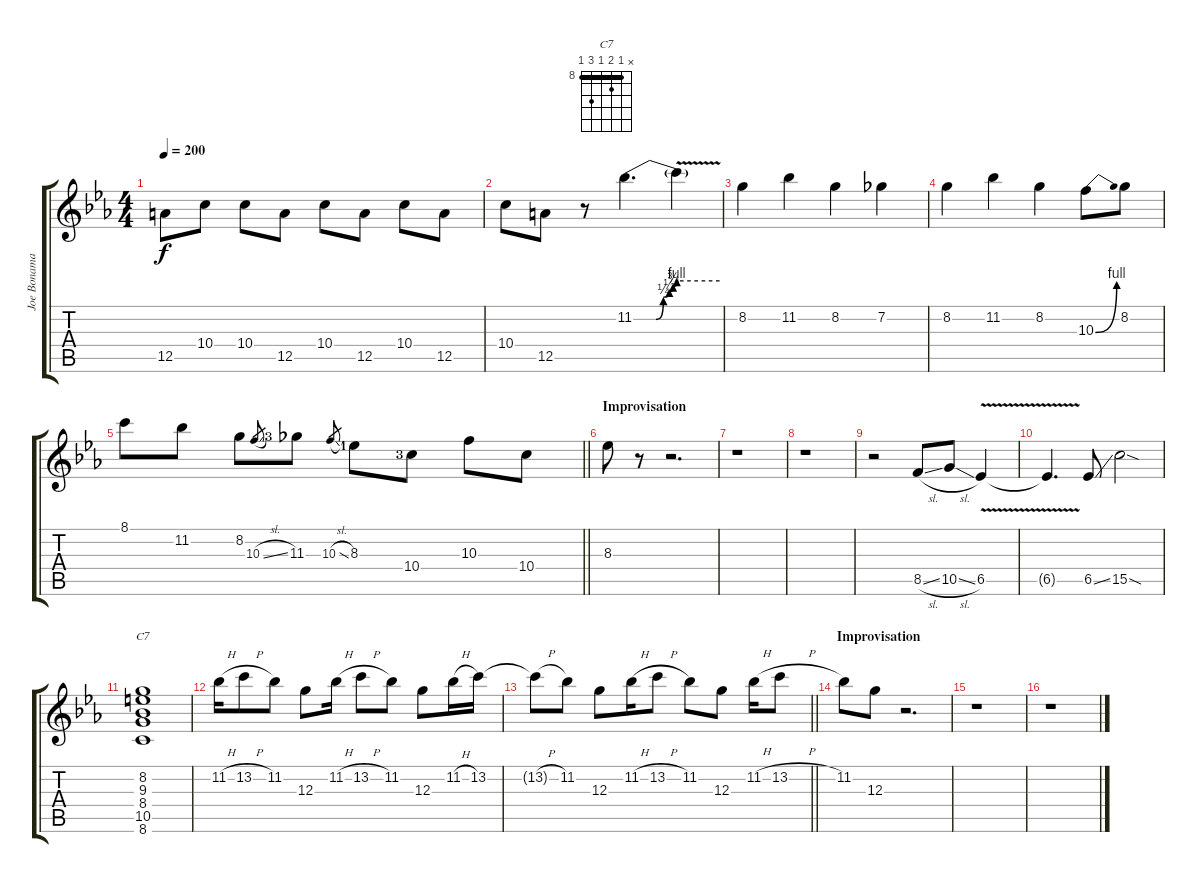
\track ("Joe Bonamassa" "Joe Bonama") {instrument overdrivenguitar}
\staff {score tabs}
\tuning (E4 B3 G3 D3 A2 E2) {hide}
\chord ("C7" x 8 9 8 10 8) {firstfret 8 barre 8}
\ts (4 4)
\tempo 200
\clef g2
\ks cminor
12.5.8{dy f} 10.4.8 10.4.8 12.5.8 10.4.8 12.5.8 10.4.8 12.5.8 |
10.4.8 12.5.8 r.8 11.2{be (custom 0 0 30 0 40 1 48 2 53 3 58 4 60 4)}.4{d} 11.2{be (hold 0 4 60 4) v t}.4 |
8.2.4 11.2.4 8.2.4 7.2.4 |
8.2.4 11.2.4 8.2.4 10.3{be (bend 0 0 60 4)}.8 8.2.8 |
\barLineRight lightlight
8.1.8 11.2.8 8.2.8 10.3{sl}.8{gr} 11.3{lf 4}.8 10.3{sl}.8{gr} 8.3{lf 2}.8 10.4{lf 4}.8 10.3.8 10.4.8 |
\section ("" "Improvisation")
8.3.8 r.8 r.2{d} |
r.1 |
r.1 |
r.2 8.5{sl}.8 10.5{sl}.8 6.5{v}.4 |
6.5{t}.4{d} 6.5{ss}.8 15.5{sod}.2 |
(8.2 9.3 8.4 10.5 8.6).1{ch "C7"} |
11.2{h}.16 13.2{h}.8 11.2.8 12.3.8 11.2{h}.16 13.2{h}.8 11.2.8 12.3.8 11.2{h}.16 13.2.16 |
\barLineRight lightlight
13.2{h t}.8 11.2.8 12.3.8 11.2{h}.16 13.2{h}.8 11.2.8 12.3.8 11.2{h}.16 13.2{h}.8 |
\section ("" "Improvisation")
11.2.8 12.3.8 r.2{d} |
r.1 |
r.1
